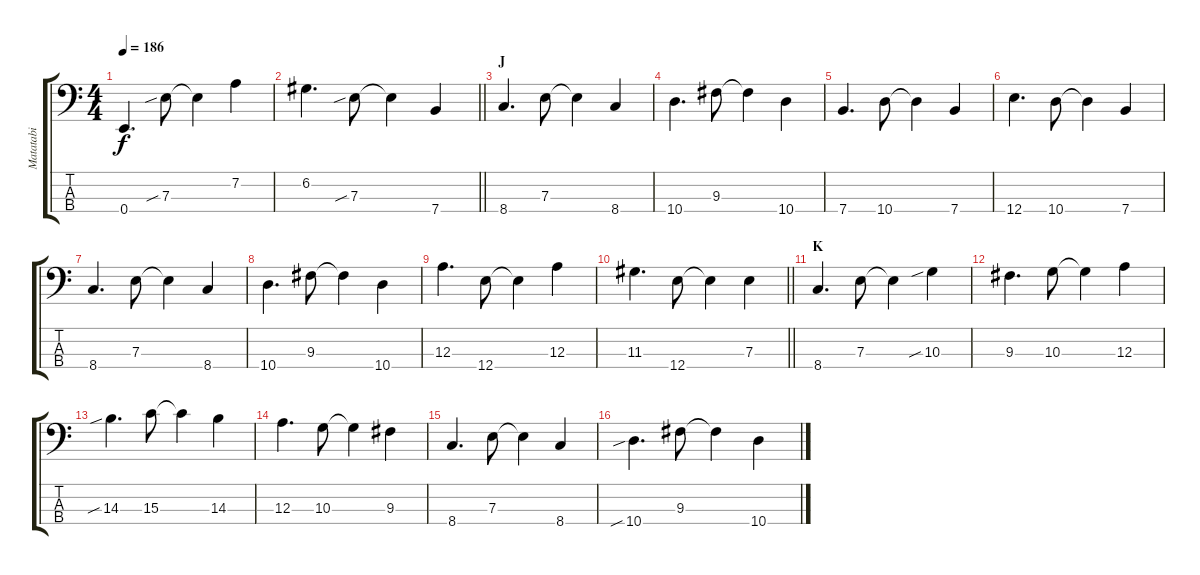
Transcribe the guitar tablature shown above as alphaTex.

\track ("Matatabi" "Matatabi") {instrument electricbasspick}
\staff {score tabs}
\tuning (G2 D2 A1 E1) {hide}
\ts (4 4)
\tempo 186
\clef f4
\ks c
0.4.4{d dy f} 7.3{sib}.8 7.3{t}.4 7.2.4 |
\barLineRight lightlight
6.2.4{d} 7.3{sib}.8 7.3{t}.4 7.4.4 |
\section ("" "J")
8.4.4{d} 7.3.8 7.3{t}.4 8.4.4 |
10.4.4{d} 9.3.8 9.3{t}.4 10.4.4 |
7.4.4{d} 10.4.8 10.4{t}.4 7.4.4 |
12.4.4{d} 10.4.8 10.4{t}.4 7.4.4 |
8.4.4{d} 7.3.8 7.3{t}.4 8.4.4 |
10.4.4{d} 9.3.8 9.3{t}.4 10.4.4 |
12.3.4{d} 12.4.8 12.4{t}.4 12.3.4 |
\barLineRight lightlight
11.3.4{d} 12.4.8 12.4{t}.4 7.3.4 |
\section ("" "K")
8.4.4{d} 7.3.8 7.3{t}.4 10.3{sib}.4 |
9.3.4{d} 10.3.8 10.3{t}.4 12.3.4 |
14.3{sib}.4{d} 15.3.8 15.3{t}.4 14.3.4 |
12.3.4{d} 10.3.8 10.3{t}.4 9.3.4 |
8.4.4{d} 7.3.8 7.3{t}.4 8.4.4 |
10.4{sib}.4{d} 9.3.8 9.3{t}.4 10.4.4
